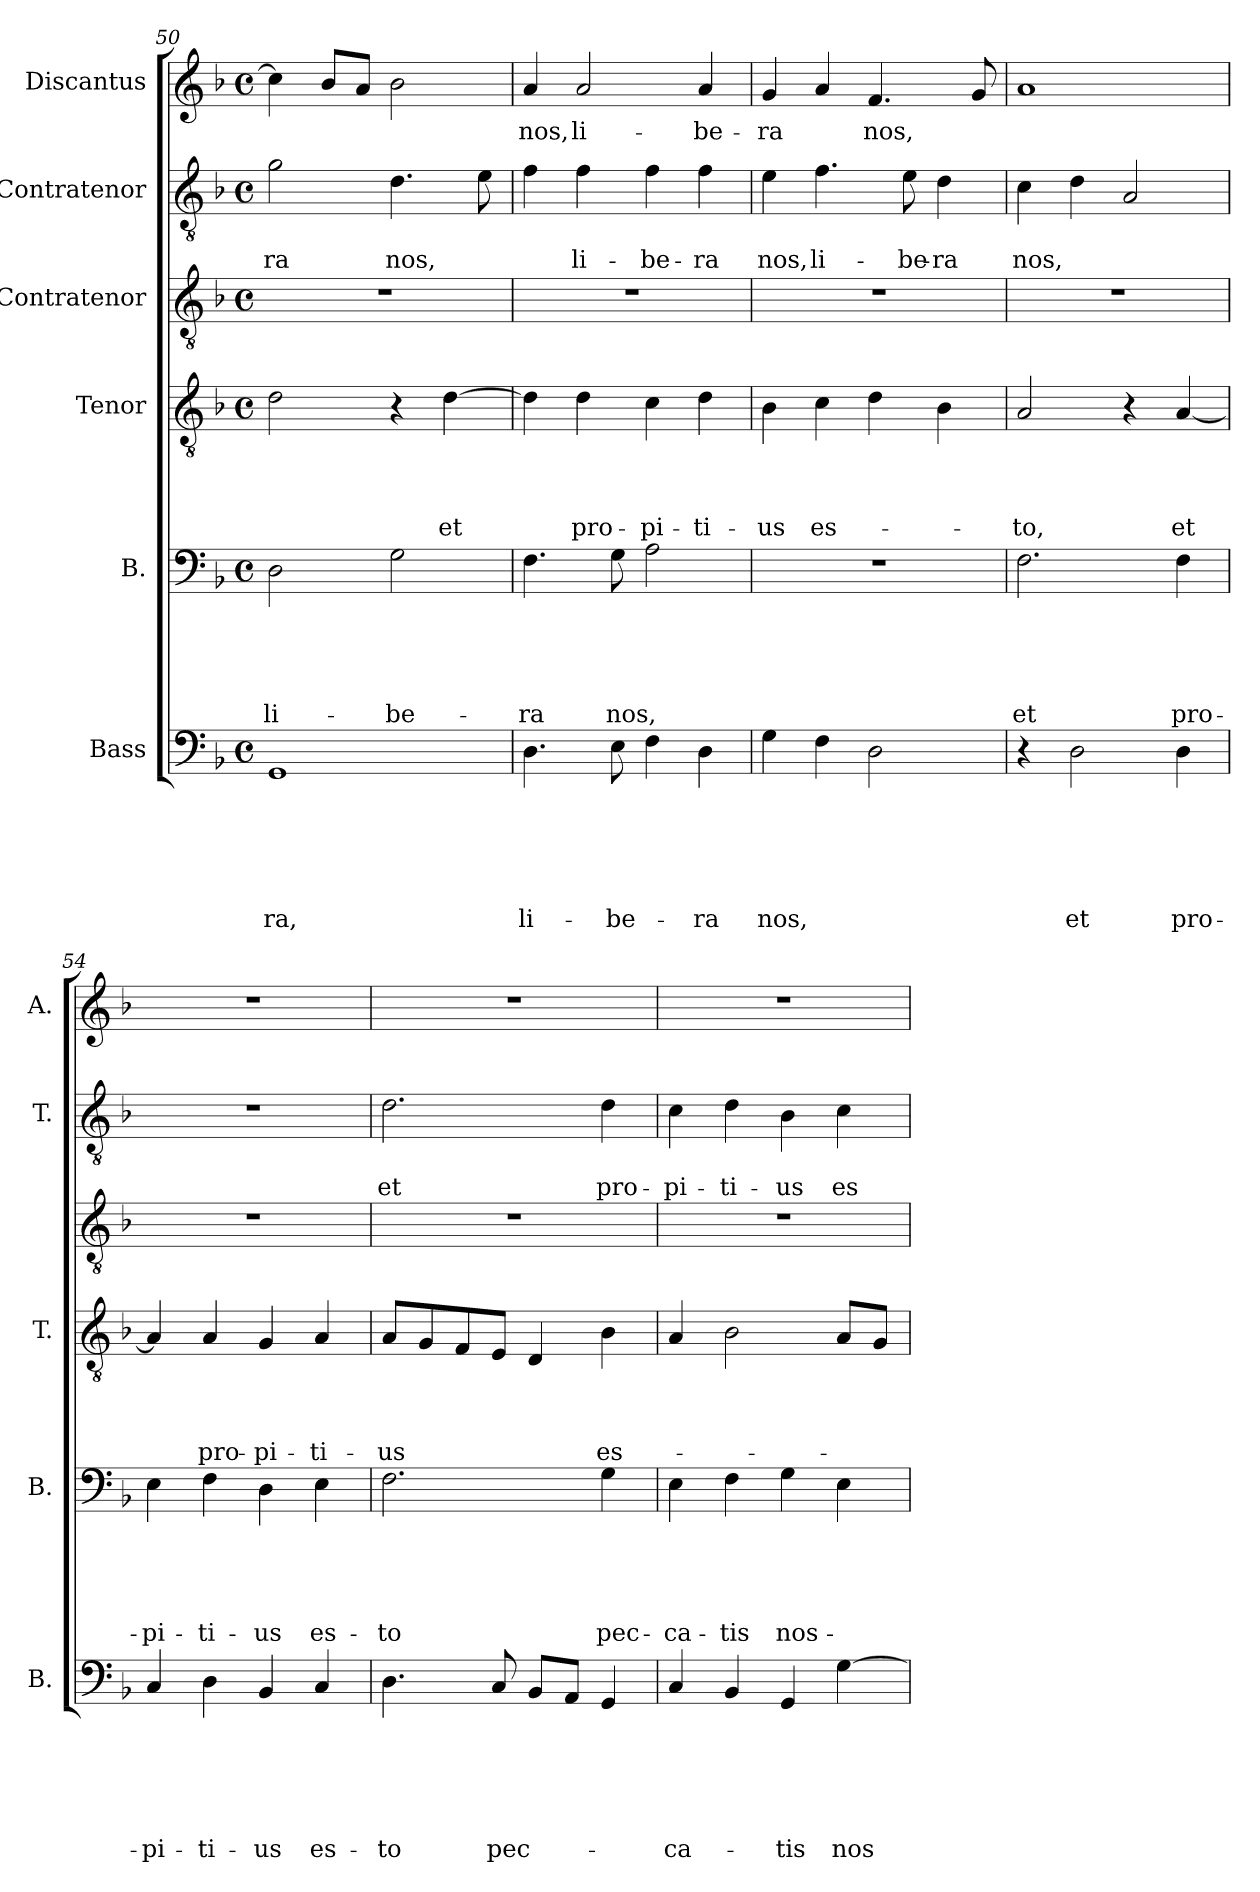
**kern	**text	**text	**text	**text	**text	**text	**kern	**text	**text	**text	**text	**text	**kern	**text	**text	**text	**text	**kern	**kern	**text	**text	**kern	**text
*part6	*part6	*part6	*part6	*part6	*part6	*part6	*part5	*part5	*part5	*part5	*part5	*part5	*part4	*part4	*part4	*part4	*part4	*part3	*part2	*part2	*part2	*part1	*part1
*staff6	*staff6	*staff6	*staff6	*staff6	*staff6	*staff6	*staff5	*staff5	*staff5	*staff5	*staff5	*staff5	*staff4	*staff4	*staff4	*staff4	*staff4	*staff3	*staff2	*staff2	*staff2	*staff1	*staff1
*I"Bass	*	*	*	*	*	*	*I"B.	*	*	*	*	*	*I"Tenor	*	*	*	*	*I"Contratenor	*I"Contratenor	*	*	*I"Discantus	*
*I'B.	*	*	*	*	*	*	*I'B.	*	*	*	*	*	*I'T.	*	*	*	*	*	*I'T.	*	*	*I'A.	*
*clefF4	*	*	*	*	*	*	*clefF4	*	*	*	*	*	*clefGv2	*	*	*	*	*clefGv2	*clefGv2	*	*	*clefG2	*
*k[b-]	*	*	*	*	*	*	*k[b-]	*	*	*	*	*	*k[b-]	*	*	*	*	*k[b-]	*k[b-]	*	*	*k[b-]	*
*F:	*	*	*	*	*	*	*F:	*	*	*	*	*	*F:	*	*	*	*	*F:	*F:	*	*	*F:	*
*M4/4	*	*	*	*	*	*	*M4/4	*	*	*	*	*	*M4/4	*	*	*	*	*M4/4	*M4/4	*	*	*M4/4	*
*met(c)	*	*	*	*	*	*	*met(c)	*	*	*	*	*	*met(c)	*	*	*	*	*met(c)	*met(c)	*	*	*met(c)	*
=50	=50	=50	=50	=50	=50	=50	=50	=50	=50	=50	=50	=50	=50	=50	=50	=50	=50	=50	=50	=50	=50	=50	=50
!	!	!	!	!	!	!LO:LY:b	!	!	!	!	!	!LO:LY:b	!	!	!	!	!	!	!	!	!LO:LY:b	!	!
1GG	.	.	.	.	.	ra,	2D\	.	.	.	.	li-	2d\	.	.	.	.	1r	2g\	.	-ra	4cc\]	.
.	.	.	.	.	.	.	.	.	.	.	.	.	.	.	.	.	.	.	.	.	.	8b-/L	.
.	.	.	.	.	.	.	.	.	.	.	.	.	.	.	.	.	.	.	.	.	.	8a/J	.
!	!	!	!	!	!	!	!	!	!	!	!	!LO:LY:b	!	!	!	!	!	!	!	!	!LO:LY:b	!	!
.	.	.	.	.	.	.	2G\	.	.	.	.	-be-	4r	.	.	.	.	.	4.d\	.	nos,	2b-\	.
!	!	!	!	!	!	!	!	!	!	!	!	!	!	!	!	!	!LO:LY:b	!	!	!	!	!	!
.	.	.	.	.	.	.	.	.	.	.	.	.	[>4d\	.	.	.	et	.	.	.	.	.	.
.	.	.	.	.	.	.	.	.	.	.	.	.	.	.	.	.	.	.	8e\	.	.	.	.
=51	=51	=51	=51	=51	=51	=51	=51	=51	=51	=51	=51	=51	=51	=51	=51	=51	=51	=51	=51	=51	=51	=51	=51
!	!	!	!	!	!	!LO:LY:b	!	!	!	!	!	!LO:LY:b	!	!	!	!	!	!	!	!	!	!	!LO:LY:b
4.D\	.	.	.	.	.	li-	4.F\	.	.	.	.	-ra	4d\]	.	.	.	.	1r	4f\	.	.	4a/	nos,
!	!	!	!	!	!	!	!	!	!	!	!	!	!	!	!	!	!LO:LY:b	!	!	!	!LO:LY:b	!	!LO:LY:b
.	.	.	.	.	.	.	.	.	.	.	.	.	4d\	.	.	.	pro-	.	4f\	.	li-	2a/	li-
!	!	!	!	!	!	!LO:LY:b	!	!	!	!	!	!LO:LY:b	!	!	!	!	!	!	!	!	!	!	!
8E\	.	.	.	.	.	-be-	8G\	.	.	.	.	nos,	.	.	.	.	.	.	.	.	.	.	.
!	!	!	!	!	!	!	!	!	!	!	!	!	!	!	!	!	!LO:LY:b	!	!	!	!LO:LY:b	!	!
4F\	.	.	.	.	.	.	2A\	.	.	.	.	.	4c\	.	.	.	-pi-	.	4f\	.	-be-	.	.
!	!	!	!	!	!	!LO:LY:b	!	!	!	!	!	!	!	!	!	!	!LO:LY:b	!	!	!	!LO:LY:b	!	!LO:LY:b
4D\	.	.	.	.	.	-ra	.	.	.	.	.	.	4d\	.	.	.	-ti-	.	4f\	.	-ra	4a/	-be-
=52	=52	=52	=52	=52	=52	=52	=52	=52	=52	=52	=52	=52	=52	=52	=52	=52	=52	=52	=52	=52	=52	=52	=52
!	!	!	!	!	!	!LO:LY:b	!	!	!	!	!	!	!	!	!	!	!LO:LY:b	!	!	!	!LO:LY:b	!	!LO:LY:b
4G\	.	.	.	.	.	nos,	1r	.	.	.	.	.	4B-\	.	.	.	-us	1r	4e\	.	nos,	4g/	-ra
!	!	!	!	!	!	!	!	!	!	!	!	!	!	!	!	!	!LO:LY:b	!	!	!	!LO:LY:b	!	!
4F\	.	.	.	.	.	.	.	.	.	.	.	.	4c\	.	.	.	es-	.	4.f\	.	li-	4a/	.
!	!	!	!	!	!	!	!	!	!	!	!	!	!	!	!	!	!	!	!	!	!	!	!LO:LY:b
2D\	.	.	.	.	.	.	.	.	.	.	.	.	4d\	.	.	.	.	.	.	.	.	4.f/	nos,
!	!	!	!	!	!	!	!	!	!	!	!	!	!	!	!	!	!	!	!	!	!LO:LY:b	!	!
.	.	.	.	.	.	.	.	.	.	.	.	.	.	.	.	.	.	.	8e\	.	-be-	.	.
!	!	!	!	!	!	!	!	!	!	!	!	!	!	!	!	!	!	!	!	!	!LO:LY:b:rj	!	!
.	.	.	.	.	.	.	.	.	.	.	.	.	4B-\	.	.	.	.	.	4d\	.	-ra	.	.
.	.	.	.	.	.	.	.	.	.	.	.	.	.	.	.	.	.	.	.	.	.	8g/	.
=53	=53	=53	=53	=53	=53	=53	=53	=53	=53	=53	=53	=53	=53	=53	=53	=53	=53	=53	=53	=53	=53	=53	=53
!	!	!	!	!	!	!	!	!	!	!	!	!LO:LY:b	!	!	!	!	!LO:LY:b	!	!	!	!LO:LY:b	!	!
4r	.	.	.	.	.	.	2.F\	.	.	.	.	et	2A/	.	.	.	-to,	1r	4c\	.	nos,	1a	.
!	!	!	!	!	!	!LO:LY:b	!	!	!	!	!	!	!	!	!	!	!	!	!	!	!	!	!
2D\	.	.	.	.	.	et	.	.	.	.	.	.	.	.	.	.	.	.	4d\	.	.	.	.
.	.	.	.	.	.	.	.	.	.	.	.	.	4r	.	.	.	.	.	2A/	.	.	.	.
!	!	!	!	!	!	!LO:LY:b	!	!	!	!	!	!LO:LY:b	!	!	!	!	!LO:LY:b	!	!	!	!	!	!
4D\	.	.	.	.	.	pro-	4F\	.	.	.	.	pro-	[<4A/	.	.	.	et	.	.	.	.	.	.
=54	=54	=54	=54	=54	=54	=54	=54	=54	=54	=54	=54	=54	=54	=54	=54	=54	=54	=54	=54	=54	=54	=54	=54
!	!	!	!	!	!	!LO:LY:b	!	!	!	!	!	!LO:LY:b	!	!	!	!	!	!	!	!	!	!	!
4C/	.	.	.	.	.	-pi-	4E\	.	.	.	.	-pi-	4A/]	.	.	.	.	1r	1r	.	.	1r	.
!	!	!	!	!	!	!LO:LY:b	!	!	!	!	!	!LO:LY:b	!	!	!	!	!LO:LY:b	!	!	!	!	!	!
4D\	.	.	.	.	.	-ti-	4F\	.	.	.	.	-ti-	4A/	.	.	.	pro-	.	.	.	.	.	.
!	!	!	!	!	!	!LO:LY:b	!	!	!	!	!	!LO:LY:b	!	!	!	!	!LO:LY:b	!	!	!	!	!	!
4BB-/	.	.	.	.	.	-us	4D\	.	.	.	.	-us	4G/	.	.	.	-pi-	.	.	.	.	.	.
!	!	!	!	!	!	!LO:LY:b	!	!	!	!	!	!LO:LY:b	!	!	!	!	!LO:LY:b	!	!	!	!	!	!
4C/	.	.	.	.	.	es-	4E\	.	.	.	.	es-	4A/	.	.	.	-ti-	.	.	.	.	.	.
!!LO:PB:g=z
=55	=55	=55	=55	=55	=55	=55	=55	=55	=55	=55	=55	=55	=55	=55	=55	=55	=55	=55	=55	=55	=55	=55	=55
!	!	!	!	!	!	!LO:LY:b	!	!	!	!	!	!LO:LY:b	!	!	!	!	!LO:LY:b	!	!	!	!LO:LY:b	!	!
4.D\	.	.	.	.	.	-to	2.F\	.	.	.	.	-to	8A/L	.	.	.	-us	1r	2.d\	.	et	1r	.
.	.	.	.	.	.	.	.	.	.	.	.	.	8G/	.	.	.	.	.	.	.	.	.	.
.	.	.	.	.	.	.	.	.	.	.	.	.	8F/	.	.	.	.	.	.	.	.	.	.
!	!	!	!	!	!	!LO:LY:b	!	!	!	!	!	!	!	!	!	!	!	!	!	!	!	!	!
8C/	.	.	.	.	.	pec-	.	.	.	.	.	.	8E/J	.	.	.	.	.	.	.	.	.	.
8BB-/L	.	.	.	.	.	.	.	.	.	.	.	.	4D/	.	.	.	.	.	.	.	.	.	.
8AA/J	.	.	.	.	.	.	.	.	.	.	.	.	.	.	.	.	.	.	.	.	.	.	.
!	!	!	!	!	!	!	!	!	!	!	!	!LO:LY:b	!	!	!	!	!LO:LY:b	!	!	!	!LO:LY:b	!	!
4GG/	.	.	.	.	.	.	4G\	.	.	.	.	pec-	4B-\	.	.	.	es-	.	4d\	.	pro-	.	.
=56	=56	=56	=56	=56	=56	=56	=56	=56	=56	=56	=56	=56	=56	=56	=56	=56	=56	=56	=56	=56	=56	=56	=56
!	!	!	!	!	!	!LO:LY:b	!	!	!	!	!	!LO:LY:b	!	!	!	!	!	!	!	!	!LO:LY:b	!	!
4C/	.	.	.	.	.	-ca-	4E\	.	.	.	.	-ca-	4A/	.	.	.	.	1r	4c\	.	-pi-	1r	.
!	!	!	!	!	!	!	!	!	!	!	!	!LO:LY:b	!	!	!	!	!	!	!	!	!LO:LY:b	!	!
4BB-/	.	.	.	.	.	.	4F\	.	.	.	.	-tis	2B-\	.	.	.	.	.	4d\	.	-ti-	.	.
!	!	!	!	!	!	!LO:LY:b	!	!	!	!	!	!LO:LY:b	!	!	!	!	!	!	!	!	!LO:LY:b	!	!
4GG/	.	.	.	.	.	-tis	4G\	.	.	.	.	nos-	.	.	.	.	.	.	4B-\	.	-us	.	.
!	!	!	!	!	!	!LO:LY:b	!	!	!	!	!	!	!	!	!	!	!	!	!	!	!LO:LY:b	!	!
[>4G\	.	.	.	.	.	nos-	4E\	.	.	.	.	.	8A/L	.	.	.	.	.	4c\	.	es-	.	.
.	.	.	.	.	.	.	.	.	.	.	.	.	8G/J	.	.	.	.	.	.	.	.	.	.
=	=	=	=	=	=	=	=	=	=	=	=	=	=	=	=	=	=	=	=	=	=	=	=
*-	*-	*-	*-	*-	*-	*-	*-	*-	*-	*-	*-	*-	*-	*-	*-	*-	*-	*-	*-	*-	*-	*-	*-
